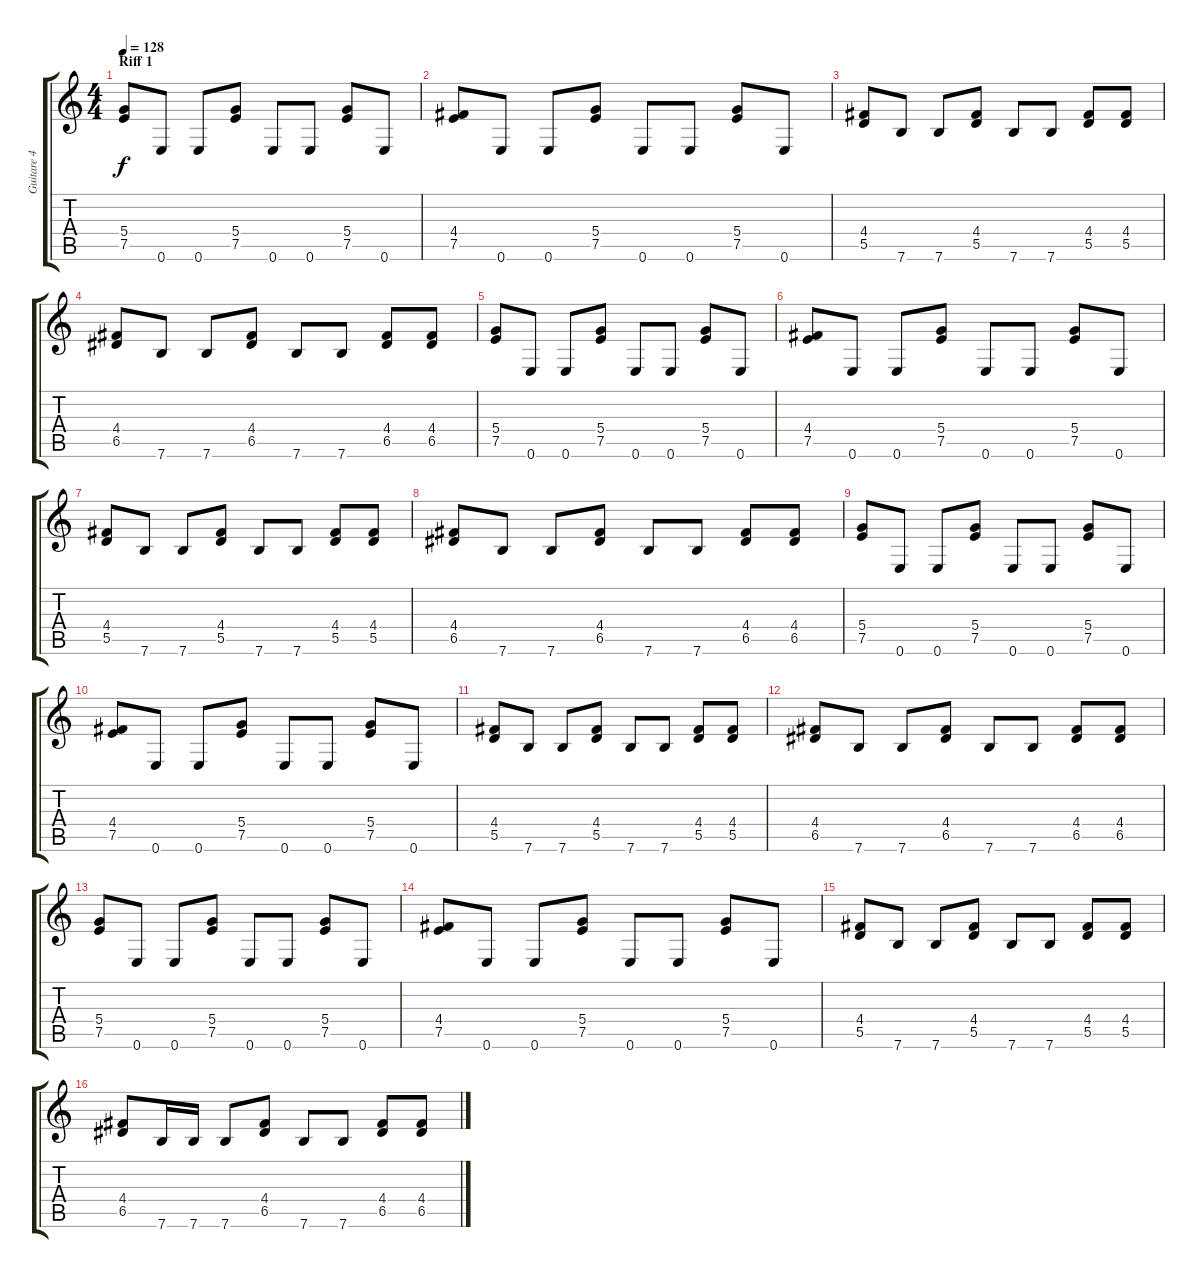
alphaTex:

\track ("Guitare 4" "Guitare 4") {instrument distortionguitar}
\staff {score tabs}
\tuning (E4 B3 G3 D3 A2 E2) {hide}
\ts (4 4)
\section ("" "Riff 1")
\tempo 128
\clef g2
\ks c
(5.4 7.5).8{dy f} 0.6.8 0.6.8 (5.4 7.5).8 0.6.8 0.6.8 (5.4 7.5).8 0.6.8 |
(4.4 7.5).8 0.6.8 0.6.8 (5.4 7.5).8 0.6.8 0.6.8 (5.4 7.5).8 0.6.8 |
(4.4 5.5).8 7.6.8 7.6.8 (4.4 5.5).8 7.6.8 7.6.8 (4.4 5.5).8 (4.4 5.5).8 |
(4.4 6.5).8 7.6.8 7.6.8 (4.4 6.5).8 7.6.8 7.6.8 (4.4 6.5).8 (4.4 6.5).8 |
(5.4 7.5).8 0.6.8 0.6.8 (5.4 7.5).8 0.6.8 0.6.8 (5.4 7.5).8 0.6.8 |
(4.4 7.5).8 0.6.8 0.6.8 (5.4 7.5).8 0.6.8 0.6.8 (5.4 7.5).8 0.6.8 |
(4.4 5.5).8 7.6.8 7.6.8 (4.4 5.5).8 7.6.8 7.6.8 (4.4 5.5).8 (4.4 5.5).8 |
(4.4 6.5).8 7.6.8 7.6.8 (4.4 6.5).8 7.6.8 7.6.8 (4.4 6.5).8 (4.4 6.5).8 |
(5.4 7.5).8 0.6.8 0.6.8 (5.4 7.5).8 0.6.8 0.6.8 (5.4 7.5).8 0.6.8 |
(4.4 7.5).8 0.6.8 0.6.8 (5.4 7.5).8 0.6.8 0.6.8 (5.4 7.5).8 0.6.8 |
(4.4 5.5).8 7.6.8 7.6.8 (4.4 5.5).8 7.6.8 7.6.8 (4.4 5.5).8 (4.4 5.5).8 |
(4.4 6.5).8 7.6.8 7.6.8 (4.4 6.5).8 7.6.8 7.6.8 (4.4 6.5).8 (4.4 6.5).8 |
(5.4 7.5).8 0.6.8 0.6.8 (5.4 7.5).8 0.6.8 0.6.8 (5.4 7.5).8 0.6.8 |
(4.4 7.5).8 0.6.8 0.6.8 (5.4 7.5).8 0.6.8 0.6.8 (5.4 7.5).8 0.6.8 |
(4.4 5.5).8 7.6.8 7.6.8 (4.4 5.5).8 7.6.8 7.6.8 (4.4 5.5).8 (4.4 5.5).8 |
(4.4 6.5).8 7.6.16 7.6.16 7.6.8 (4.4 6.5).8 7.6.8 7.6.8 (4.4 6.5).8 (4.4 6.5).8
